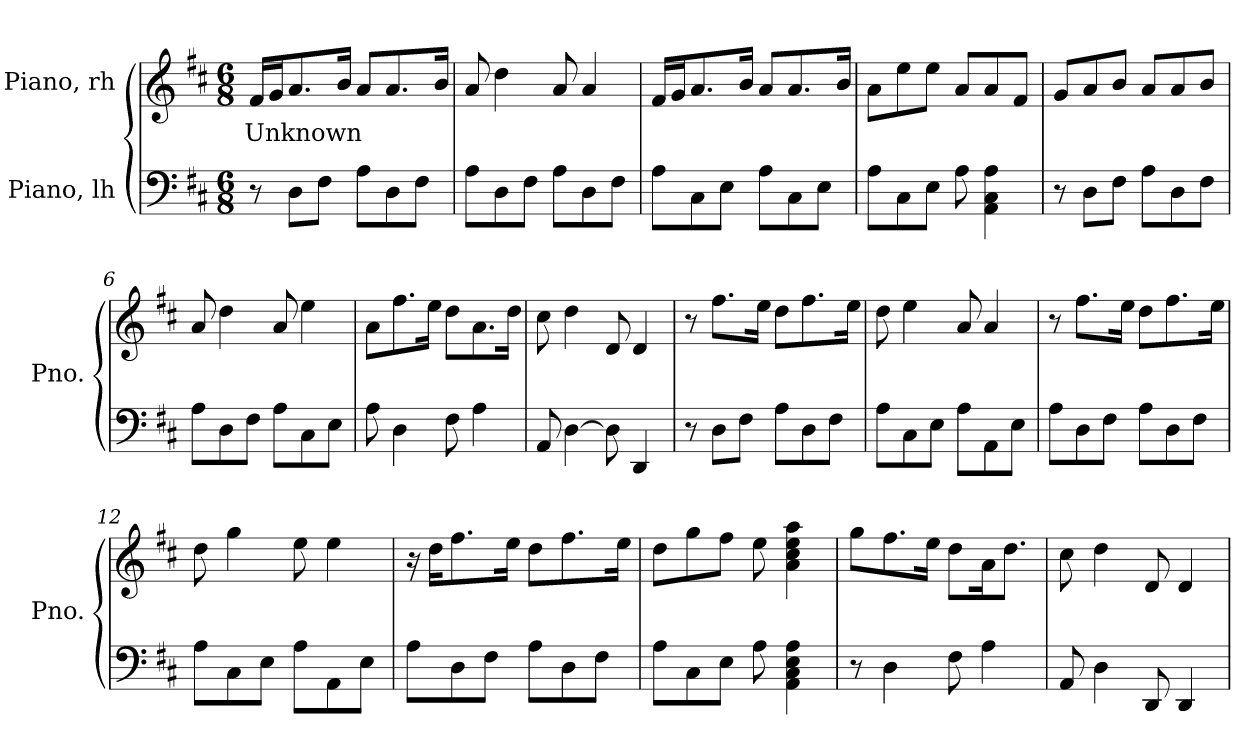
**kern	**kern	**text
*part2	*part1	*part1
*staff2	*staff1	*staff1
*I"Piano, lh	*I"Piano, rh	*
*I'Pno.	*I'Pno.	*
*clefF4	*clefG2	*
*k[f#c#]	*k[f#c#]	*
*M6/8	*M6/8	*
*MM91	*MM91	*
=1	=1	=1
!	!	!LO:LY:b
8r	16f#/LL	Unknown
.	16g/J	.
8D\L	8.a/	.
8F#\J	.	.
.	16b/Jk	.
8A\L	8a/L	.
8D\	8.a/	.
8F#\J	.	.
.	16b/Jk	.
=2	=2	=2
8A\L	8a/	.
8D\	4dd\	.
8F#\J	.	.
8A\L	8a/	.
8D\	4a/	.
8F#\J	.	.
=3	=3	=3
8A\L	16f#/LL	.
.	16g/J	.
8C#\	8.a/	.
8E\J	.	.
.	16b/Jk	.
8A\L	8a/L	.
8C#\	8.a/	.
8E\J	.	.
.	16b/Jk	.
=4	=4	=4
8A\L	8a\L	.
8C#\	8ee\	.
8E\J	8ee\J	.
8A\	8a/L	.
4AA\ 4C#\ 4A\	8a/	.
.	8f#/J	.
!!LO:LB:g=z
=5	=5	=5
8r	8g/L	.
8D\L	8a/	.
8F#\J	8b/J	.
8A\L	8a/L	.
8D\	8a/	.
8F#\J	8b/J	.
=6	=6	=6
8A\L	8a/	.
8D\	4dd\	.
8F#\J	.	.
8A\L	8a/	.
8C#\	4ee\	.
8E\J	.	.
=7	=7	=7
8A\	8a\L	.
4D\	8.ff#\	.
.	16ee\Jk	.
8F#\	8dd\L	.
4A\	8.a\	.
.	16dd\Jk	.
=8	=8	=8
8AA/	8cc#\	.
[4D\	4dd\	.
8D\]	8d/	.
4DD/	4d/	.
=9	=9	=9
8r	8r	.
8D\L	8.ff#\L	.
8F#\J	.	.
.	16ee\Jk	.
8A\L	8dd\L	.
8D\	8.ff#\	.
8F#\J	.	.
.	16ee\Jk	.
=10	=10	=10
8A\L	8dd\	.
8C#\	4ee\	.
8E\J	.	.
8A\L	8a/	.
8AA\	4a/	.
8E\J	.	.
!!LO:LB:g=z
=11	=11	=11
8A\L	8r	.
8D\	8.ff#\L	.
8F#\J	.	.
.	16ee\Jk	.
8A\L	8dd\L	.
8D\	8.ff#\	.
8F#\J	.	.
.	16ee\Jk	.
=12	=12	=12
8A\L	8dd\	.
8C#\	4gg\	.
8E\J	.	.
8A\L	8ee\	.
8AA\	4ee\	.
8E\J	.	.
=13	=13	=13
8A\L	16r	.
.	16dd\KL	.
8D\	8.ff#\	.
8F#\J	.	.
.	16ee\Jk	.
8A\L	8dd\L	.
8D\	8.ff#\	.
8F#\J	.	.
.	16ee\Jk	.
=14	=14	=14
8A\L	8dd\L	.
8C#\	8gg\	.
8E\J	8ff#\J	.
8A\	8ee\	.
4AA\ 4C#\ 4E\ 4A\	4a\ 4cc#\ 4ee\ 4aa\	.
=15	=15	=15
8r	8gg\L	.
4D\	8.ff#\	.
.	16ee\Jk	.
8F#\	8dd\L	.
4A\	16a\K	.
.	8.dd\J	.
=16	=16	=16
8AA/	8cc#\	.
4D\	4dd\	.
8DD/	8d/	.
4DD/	4d/	.
=	=	=
*-	*-	*-
